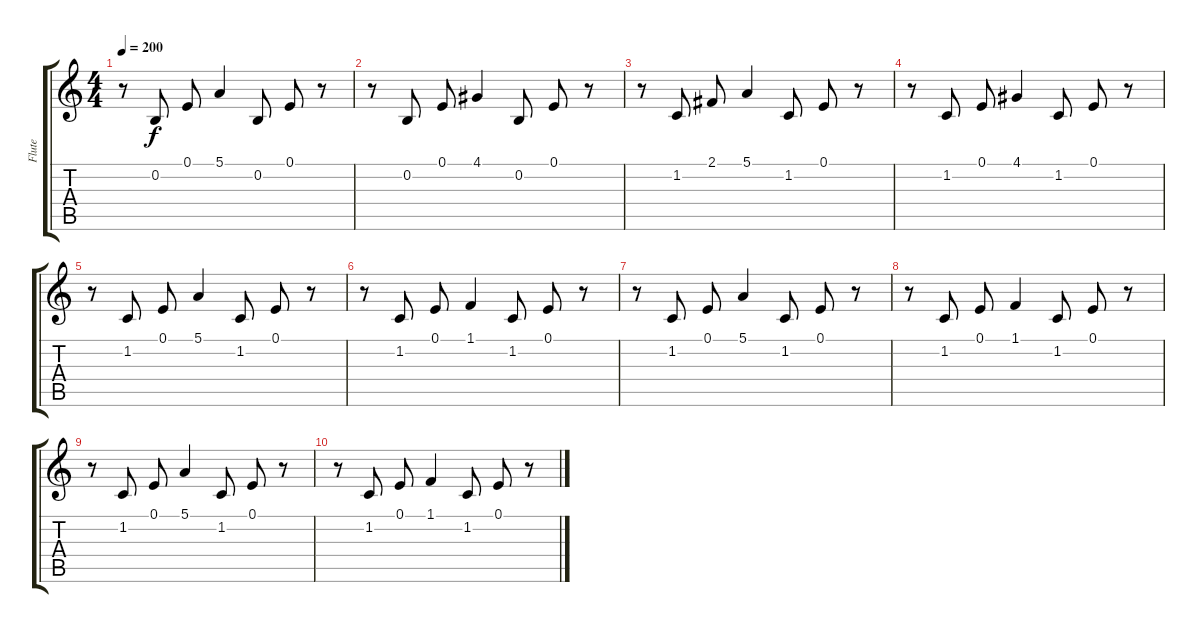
\track ("Flute" "Flute") {instrument flute}
\staff {score tabs}
\tuning (E4 B3 G3 D3 A2 E2) {hide}
\ts (4 4)
\tempo 200
\clef g2
\ks c
r.8{dy f} 0.2.8 0.1.8 5.1.4 0.2.8 0.1.8 r.8 |
r.8 0.2.8 0.1.8 4.1.4 0.2.8 0.1.8 r.8 |
r.8 1.2.8 2.1.8 5.1.4 1.2.8 0.1.8 r.8 |
r.8 1.2.8 0.1.8 4.1.4 1.2.8 0.1.8 r.8 |
r.8 1.2.8 0.1.8 5.1.4 1.2.8 0.1.8 r.8 |
r.8 1.2.8 0.1.8 1.1.4 1.2.8 0.1.8 r.8 |
r.8 1.2.8 0.1.8 5.1.4 1.2.8 0.1.8 r.8 |
r.8 1.2.8 0.1.8 1.1.4 1.2.8 0.1.8 r.8 |
r.8 1.2.8 0.1.8 5.1.4 1.2.8 0.1.8 r.8 |
r.8 1.2.8 0.1.8 1.1.4 1.2.8 0.1.8 r.8
